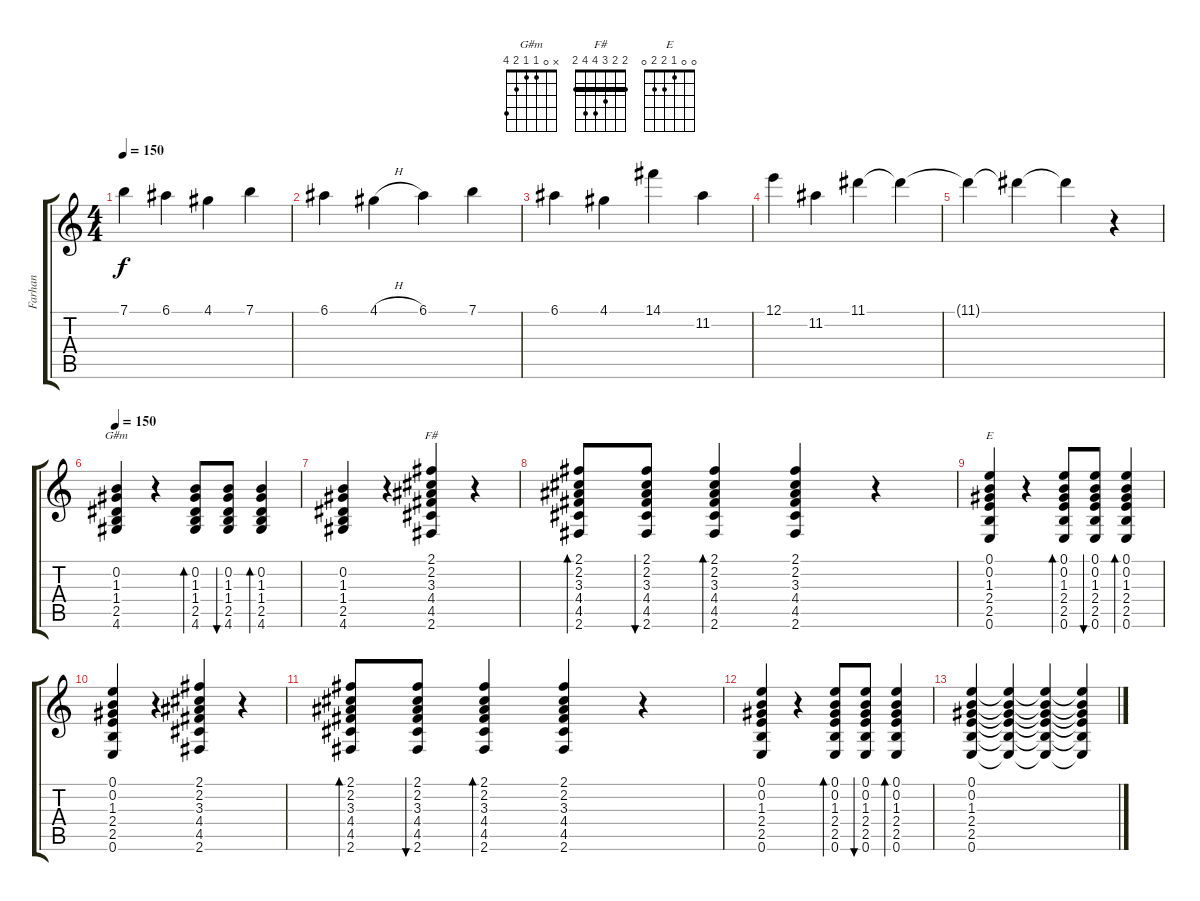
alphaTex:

\track ("Farhan" "Farhan") {instrument electricguitarclean}
\staff {score tabs}
\tuning (E4 B3 G3 D3 A2 E2) {hide}
\chord ("G#m" x 0 1 1 2 4)
\chord ("F#" 2 2 3 4 4 2) {barre 2}
\chord ("E" 0 0 1 2 2 0)
\ts (4 4)
\tempo 150
\clef g2
\ks c
7.1.4{dy f} 6.1.4 4.1.4 7.1.4 |
6.1.4 4.1{h}.4 6.1.4 7.1.4 |
6.1.4 4.1.4 14.1.4 11.2.4 |
12.1.4 11.2.4 11.1.4 11.1{t}.4 |
11.1{t}.4 11.1{t}.4 11.1{t}.4 r.4 |
\tempo 150
(0.2 1.3 1.4 2.5 4.6).4{ch "G#m" volume 13} r.4 (0.2 1.3 1.4 2.5 4.6).8{bd 30} (0.2 1.3 1.4 2.5 4.6).8{bu 30} (0.2 1.3 1.4 2.5 4.6).4{bd 30} |
(0.2 1.3 1.4 2.5 4.6).4 r.4 (2.1 2.2 3.3 4.4 4.5 2.6).4{ch "F#"} r.4 |
(2.1 2.2 3.3 4.4 4.5 2.6).8{bd 30} (2.1 2.2 3.3 4.4 4.5 2.6).8{bu 30} (2.1 2.2 3.3 4.4 4.5 2.6).4{bd 30} (2.1 2.2 3.3 4.4 4.5 2.6).4 r.4 |
(0.1 0.2 1.3 2.4 2.5 0.6).4{ch "E"} r.4 (0.1 0.2 1.3 2.4 2.5 0.6).8{bd 30} (0.1 0.2 1.3 2.4 2.5 0.6).8{bu 30} (0.1 0.2 1.3 2.4 2.5 0.6).4{bd 30} |
(0.1 0.2 1.3 2.4 2.5 0.6).4 r.4 (2.1 2.2 3.3 4.4 4.5 2.6).4 r.4 |
(2.1 2.2 3.3 4.4 4.5 2.6).8{bd 30} (2.1 2.2 3.3 4.4 4.5 2.6).8{bu 30} (2.1 2.2 3.3 4.4 4.5 2.6).4{bd 30} (2.1 2.2 3.3 4.4 4.5 2.6).4 r.4 |
(0.1 0.2 1.3 2.4 2.5 0.6).4 r.4 (0.1 0.2 1.3 2.4 2.5 0.6).8{bd 30} (0.1 0.2 1.3 2.4 2.5 0.6).8{bu 30} (0.1 0.2 1.3 2.4 2.5 0.6).4{bd 30} |
(0.1 0.2 1.3 2.4 2.5 0.6).4 (0.1{t} 0.2{t} 1.3{t} 2.4{t} 2.5{t} 0.6{t}).4 (0.1{t} 0.2{t} 1.3{t} 2.4{t} 2.5{t} 0.6{t}).4 (0.1{t} 0.2{t} 1.3{t} 2.4{t} 2.5{t} 0.6{t}).4
